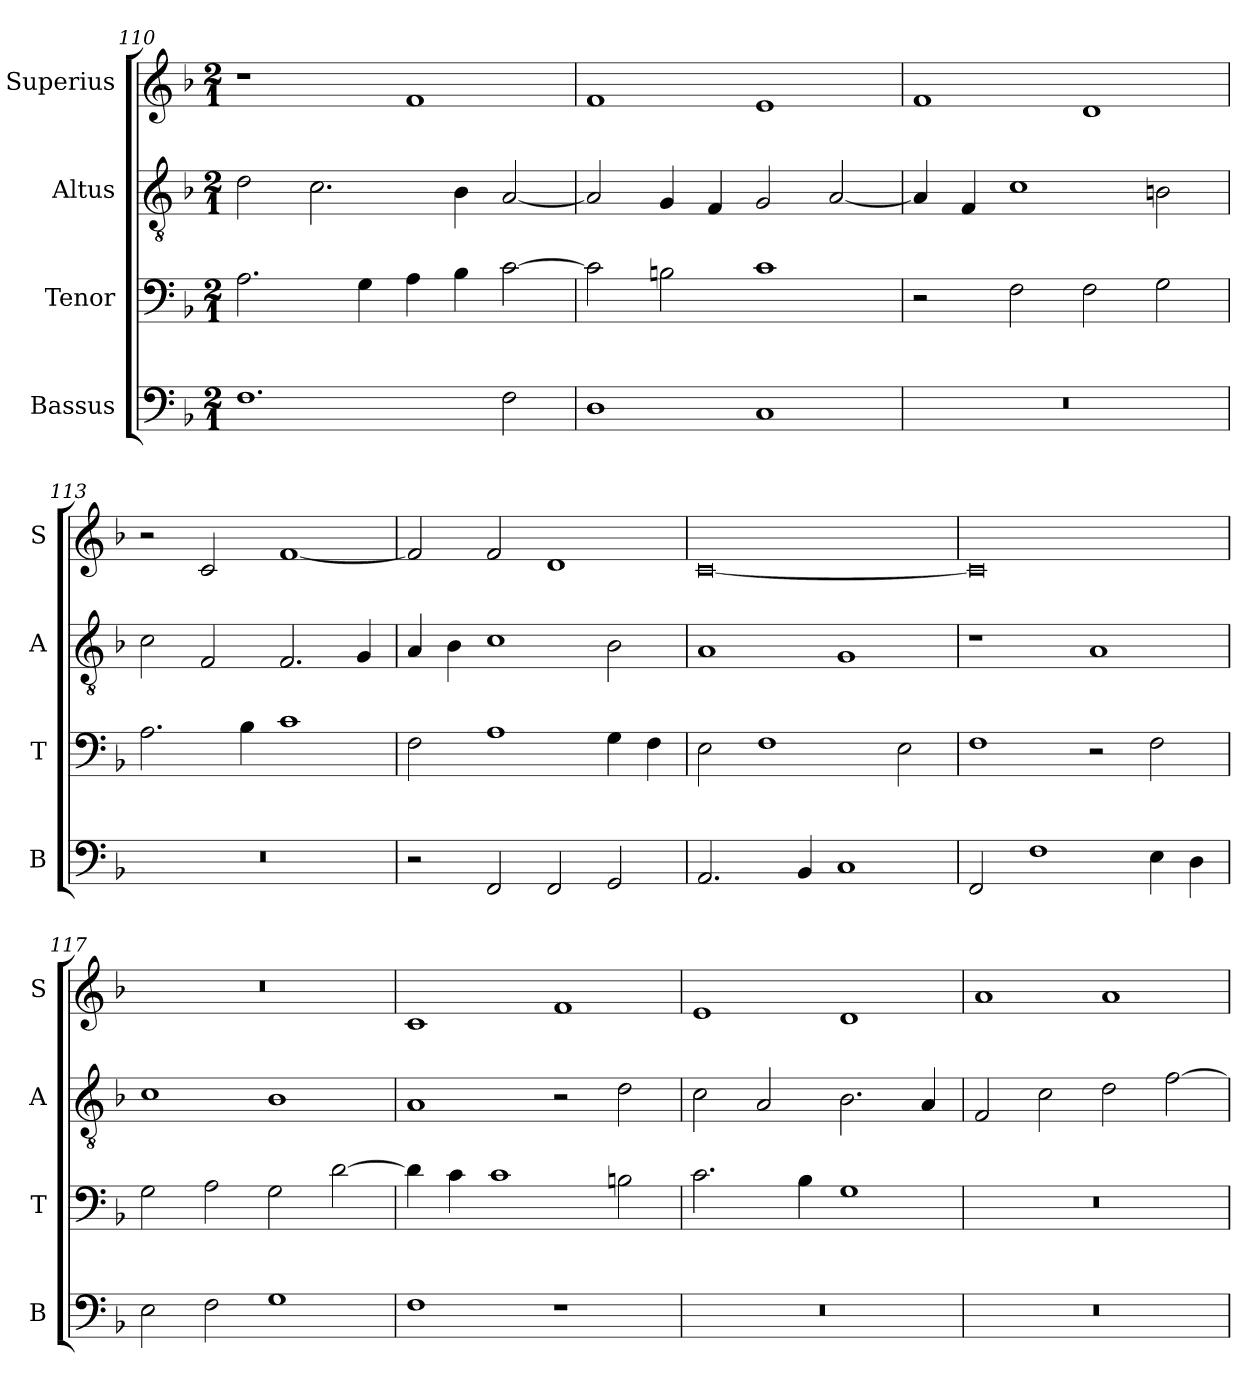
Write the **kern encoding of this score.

**kern	**kern	**kern	**kern
*part4	*part3	*part2	*part1
*staff4	*staff3	*staff2	*staff1
*I"Bassus	*I"Tenor	*I"Altus	*I"Superius
*I'B	*I'T	*I'A	*I'S
*clefF4	*clefF4	*clefGv2	*clefG2
*k[b-]	*k[b-]	*k[b-]	*k[b-]
*F:	*F:	*F:	*F:
*M2/1	*M2/1	*M2/1	*M2/1
=110	=110	=110	=110
1.F	2.A	2d	1r
.	.	2.c	.
.	4G	.	.
.	4A	.	1f
.	4B-	4B-	.
2F	[2c	[2A	.
=111	=111	=111	=111
1D	2c]	2A]	1f
.	2Bn	4G	.
.	.	4F	.
1C	1c	2G	1e
.	.	[2A	.
=112	=112	=112	=112
0r	2r	4A]	1f
.	.	4F	.
.	2F	1c	.
.	2F	.	1d
.	2G	2Bn	.
=113	=113	=113	=113
0r	2.A	2c	2r
.	.	2F	2c
.	4B-	.	.
.	1c	2.F	[1f
.	.	4G	.
=114	=114	=114	=114
2r	2F	4A	2f]
.	.	4B-	.
2FF	1A	1c	2f
2FF	.	.	1d
2GG	4G	2B-	.
.	4F	.	.
=115	=115	=115	=115
2.AA	2E	1A	[0c
.	1F	.	.
4BB-	.	.	.
1C	.	1G	.
.	2E	.	.
=116	=116	=116	=116
2FF	1F	1r	0c]
1F	.	.	.
.	2r	1A	.
4E	2F	.	.
4D	.	.	.
=117	=117	=117	=117
2E	2G	1c	0r
2F	2A	.	.
1G	2G	1B-	.
.	[2d	.	.
=118	=118	=118	=118
1F	4d]	1A	1c
.	4c	.	.
.	1c	.	.
1r	.	2r	1f
.	2Bn	2d	.
=119	=119	=119	=119
0r	2.c	2c	1e
.	.	2A	.
.	4B-	.	.
.	1G	2.B-	1d
.	.	4A	.
=120	=120	=120	=120
0r	0r	2F	1a
.	.	2c	.
.	.	2d	1a
.	.	[2f	.
=	=	=	=
*-	*-	*-	*-
